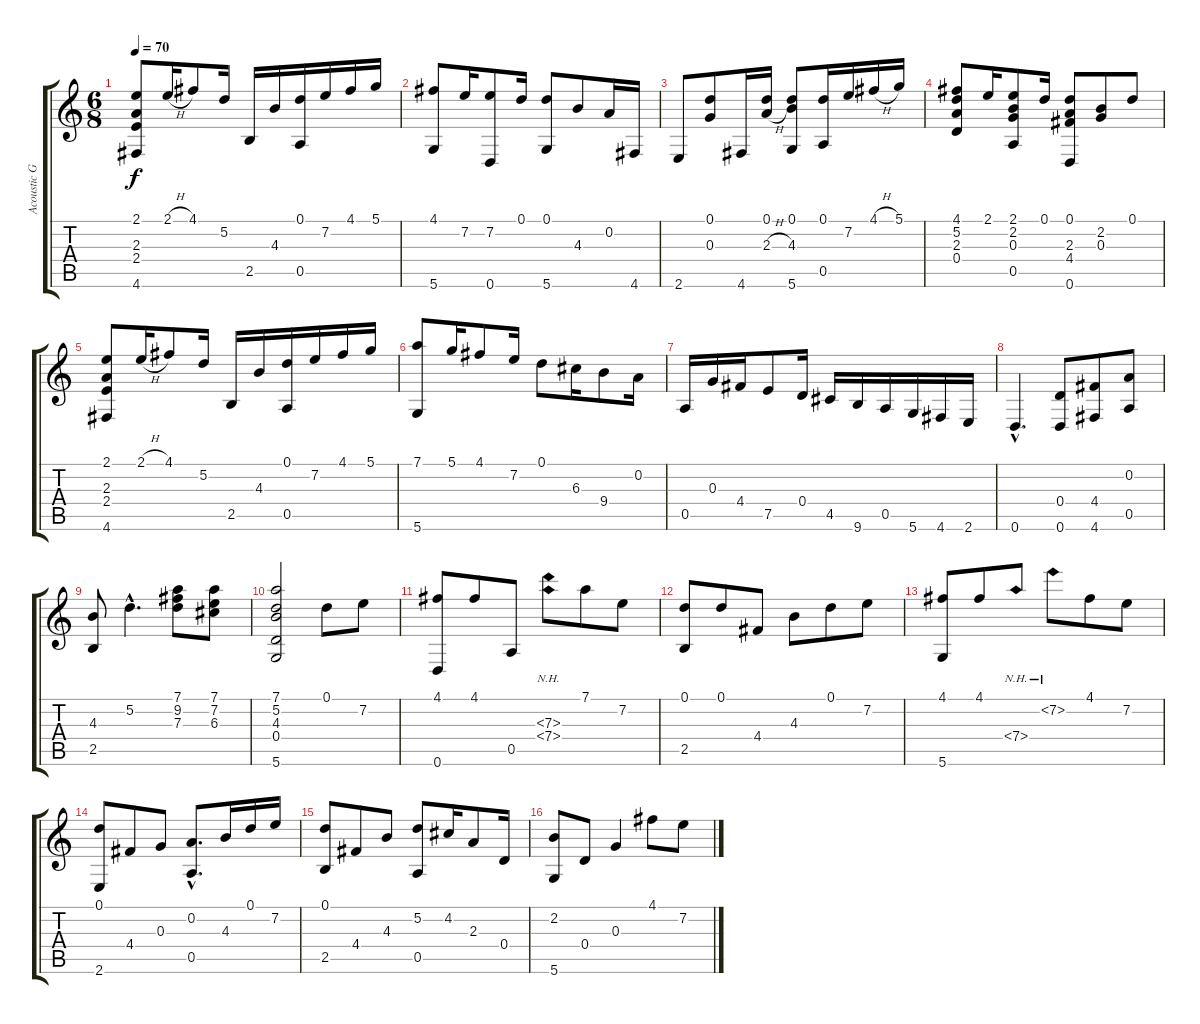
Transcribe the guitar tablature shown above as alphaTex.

\track ("Acoustic Guitar (steel)" "Acoustic G") {instrument acousticguitarsteel}
\staff {score tabs}
\tuning (D4 A3 G3 D3 A2 D2) {hide}
\ts (6 8)
\tempo 70
\clef g2
\ks c
(2.1 2.3 2.4 4.6).8{dy f} 2.1{h}.16 4.1.8 5.2.16 2.5.16 4.3.16 (0.1 0.5).16 7.2.16 4.1.16 5.1.16 |
(4.1 5.6).8 7.2.16 (7.2 0.6).8 0.1.16 (0.1 5.6).8 4.3.8 0.2.16 4.6.16 |
2.6.8 (0.1 0.3).8 4.6.16 (0.1 2.3{h}).16 (0.1 4.3 5.6).8 (0.1 0.5).16 7.2.16 4.1{h}.16 5.1.16 |
(4.1 5.2 2.3 0.4).8 2.1.16 (2.1 2.2 0.3 0.5).8 0.1.16 (0.1 2.3 4.4 0.6).8 (2.2 0.3).8 0.1.8 |
(2.1 2.3 2.4 4.6).8 2.1{h}.16 4.1.8 5.2.16 2.5.16 4.3.16 (0.1 0.5).16 7.2.16 4.1.16 5.1.16 |
(7.1 5.6).8 5.1.16 4.1.8 7.2.16 0.1.8 6.3.16 9.4.8 0.2.16 |
0.5.16 0.3.16 4.4.16 7.5.8 0.4.16 4.5.16 9.6.16 0.5.16 5.6.16 4.6.16 2.6.16 |
0.6{hac}.4{d} (0.4 0.6).8 (4.4 4.6).8 (0.2 0.5).8 |
(4.3 2.5).8 5.2{hac}.4{d} (7.1 9.2 7.3).8 (7.1 7.2 6.3).8 |
(7.1 5.2 4.3 0.4 5.6).2 0.1.8 7.2.8 |
(4.1 0.6).8 4.1.8 0.5.8 (7.3{nh} 7.4{nh}).8 7.1.8 7.2.8 |
(0.1 2.5).8 0.1.8 4.4.8 4.3.8 0.1.8 7.2.8 |
(4.1 5.6).8 4.1.8 7.4{nh}.8 7.2{nh}.8 4.1.8 7.2.8 |
(0.1 2.6).8 4.4.8 0.3.8 (0.2{hac} 0.5{hac}).8{d} 4.3.16 0.1.16 7.2.16 |
(0.1 2.5).8 4.4.8 4.3.8 (5.2 0.5).8 4.2.16 2.3.8 0.4.16 |
(2.2 5.6).8 0.4.8 0.3.4 4.1.8 7.2.8
